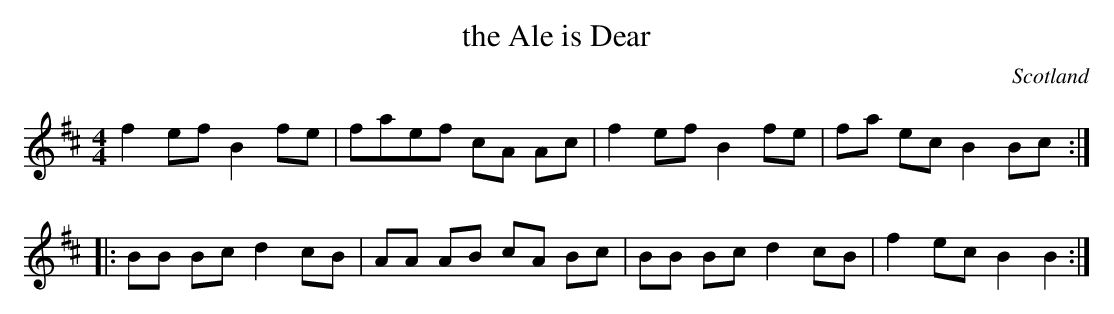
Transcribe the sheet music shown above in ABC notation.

X:1
T:the Ale is Dear
O:Scotland
M:4/4
/&gt;
K:Bm
f2ef B2fe | faef cA Ac | \
f2 ef B2 fe | fa ec B2 Bc :|
|:BB Bc d2 cB | AA AB cA Bc | \
BB Bc d2 cB | f2 ec B2 B2 :|
